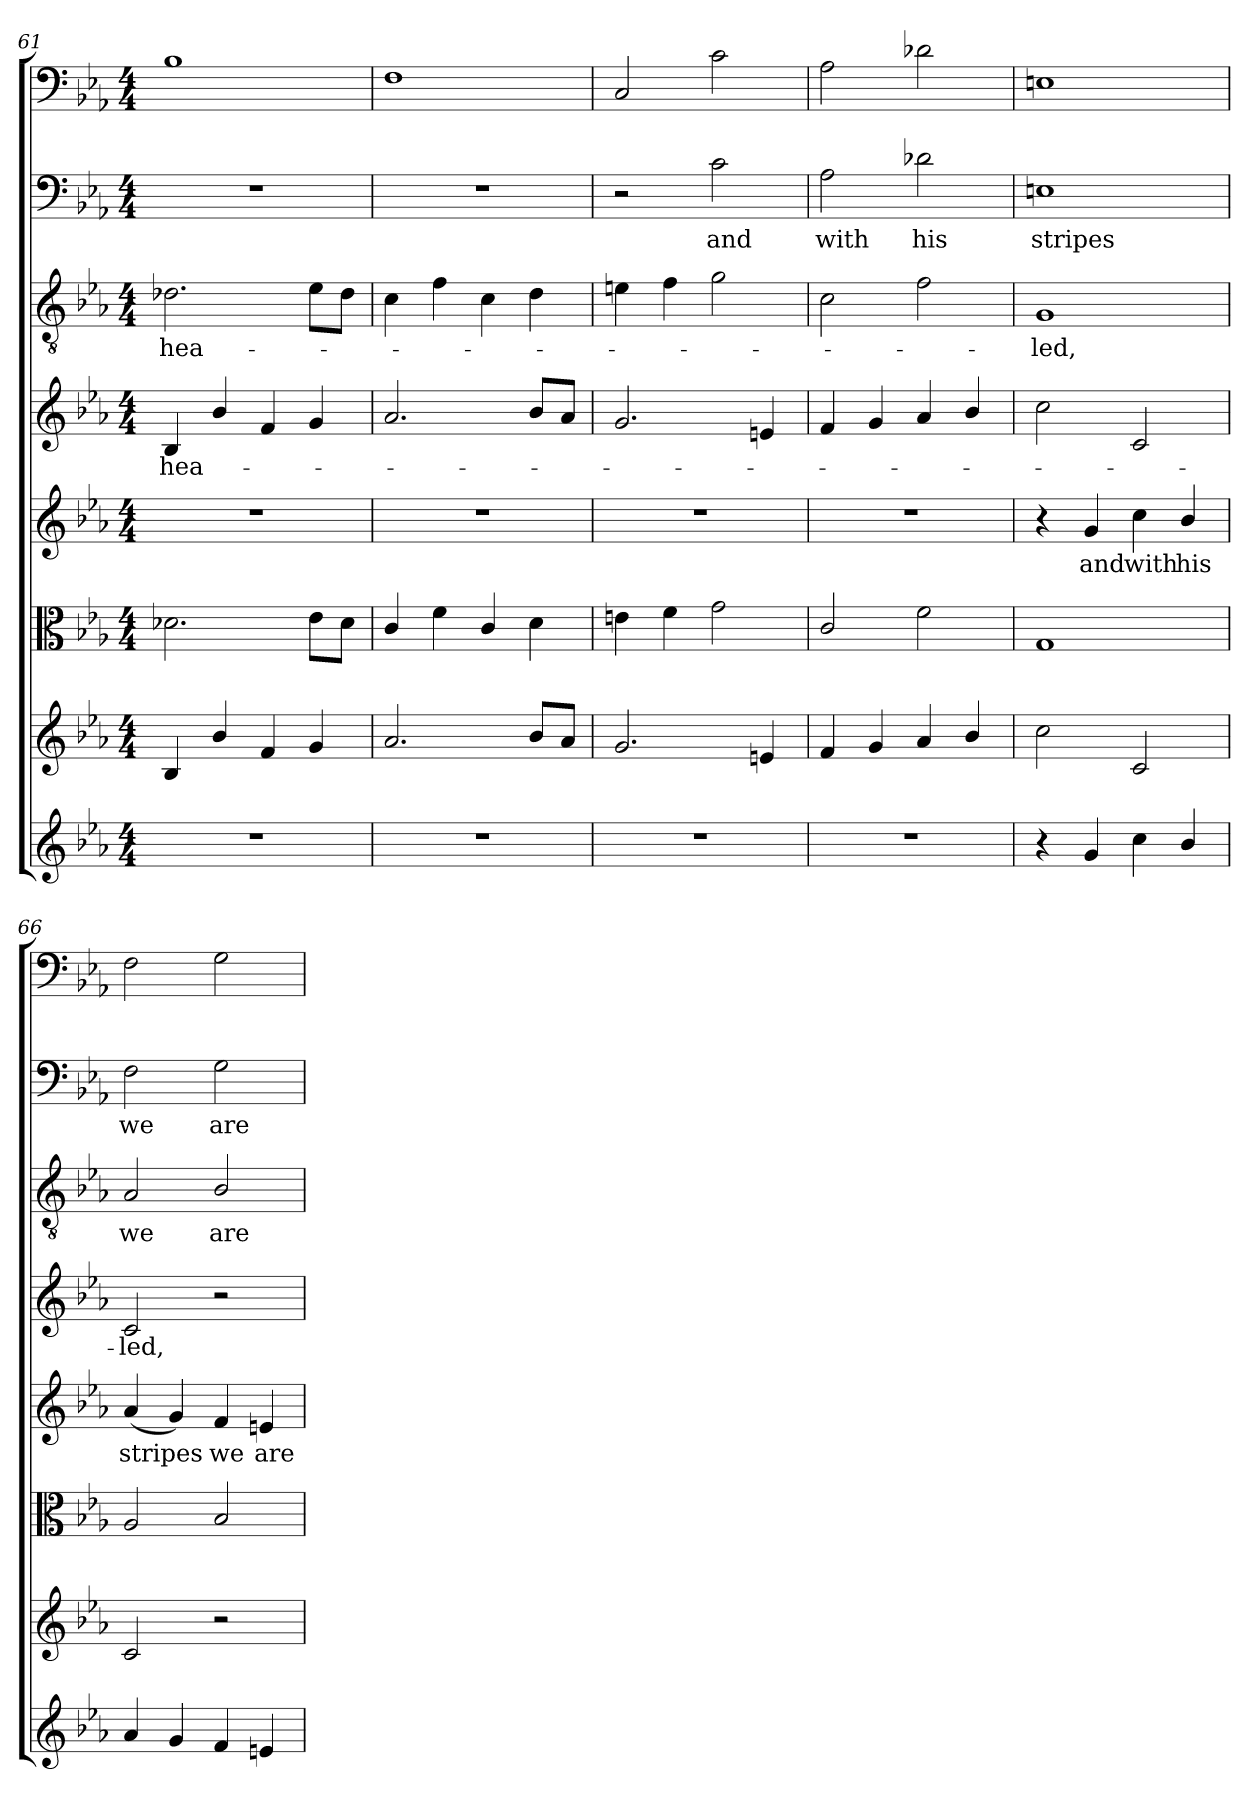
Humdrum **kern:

**kern	**kern	**kern	**kern	**text	**kern	**text	**kern	**text	**kern	**text	**kern
*part8	*part7	*part6	*part5	*part5	*part4	*part4	*part3	*part3	*part2	*part2	*part1
*staff8	*staff7	*staff6	*staff5	*staff5	*staff4	*staff4	*staff3	*staff3	*staff2	*staff2	*staff1
*clefG2	*clefG2	*clefC3	*clefG2	*	*clefG2	*	*clefGv2	*	*clefF4	*	*clefF4
*k[b-e-a-]	*k[b-e-a-]	*k[b-e-a-]	*k[b-e-a-]	*	*k[b-e-a-]	*	*k[b-e-a-]	*	*k[b-e-a-]	*	*k[b-e-a-]
*c:	*c:	*c:	*c:	*	*c:	*	*c:	*	*c:	*	*c:
*M4/4	*M4/4	*M4/4	*M4/4	*	*M4/4	*	*M4/4	*	*M4/4	*	*M4/4
=61	=61	=61	=61	=61	=61	=61	=61	=61	=61	=61	=61
1r	4B-/	2.d-X\	1r	.	4B-/	hea-	2.d-X\	hea-	1r	.	1B-\
.	4b-/	.	.	.	4b-/	.	.	.	.	.	.
.	4f/	.	.	.	4f/	.	.	.	.	.	.
.	4g/	8e-\L	.	.	4g/	.	8e-\L	.	.	.	.
.	.	8d-\J	.	.	.	.	8d-\J	.	.	.	.
=62	=62	=62	=62	=62	=62	=62	=62	=62	=62	=62	=62
1r	2.a-/	4c/	1r	.	2.a-/	.	4c\	.	1r	.	1F\
.	.	4f\	.	.	.	.	4f\	.	.	.	.
.	.	4c/	.	.	.	.	4c\	.	.	.	.
.	8b-/L	4d\	.	.	8b-/L	.	4d\	.	.	.	.
.	8a-/J	.	.	.	8a-/J	.	.	.	.	.	.
=63	=63	=63	=63	=63	=63	=63	=63	=63	=63	=63	=63
1r	2.g/	4en\	1r	.	2.g/	.	4en\	.	2r	.	2C/
.	.	4f\	.	.	.	.	4f\	.	.	.	.
.	.	2g\	.	.	.	.	2g\	.	2c\	and	2c\
.	4en/	.	.	.	4en/	.	.	.	.	.	.
=64	=64	=64	=64	=64	=64	=64	=64	=64	=64	=64	=64
1r	4f/	2c/	1r	.	4f/	.	2c\	.	2A-\	with	2A-\
.	4g/	.	.	.	4g/	.	.	.	.	.	.
.	4a-/	2f\	.	.	4a-/	.	2f\	.	2d-X\	his	2d-X\
.	4b-/	.	.	.	4b-/	.	.	.	.	.	.
=65	=65	=65	=65	=65	=65	=65	=65	=65	=65	=65	=65
4r	2cc\	1G/	4r	.	2cc\	.	1G/	-led,	1En\	stripes	1En\
4g/	.	.	4g/	and	.	.	.	.	.	.	.
4cc\	2c/	.	4cc\	with	2c/	.	.	.	.	.	.
4b-/	.	.	4b-/	his	.	.	.	.	.	.	.
=66	=66	=66	=66	=66	=66	=66	=66	=66	=66	=66	=66
4a-/	2c/	2A-/	(4a-/	stripes	2c/	-led,	2A-/	we	2F\	we	2F\
4g/	.	.	4g/)	.	.	.	.	.	.	.	.
4f/	2r	2B-/	4f/	we	2r	.	2B-/	are	2G\	are	2G\
4en/	.	.	4en/	are	.	.	.	.	.	.	.
=	=	=	=	=	=	=	=	=	=	=	=
*-	*-	*-	*-	*-	*-	*-	*-	*-	*-	*-	*-
